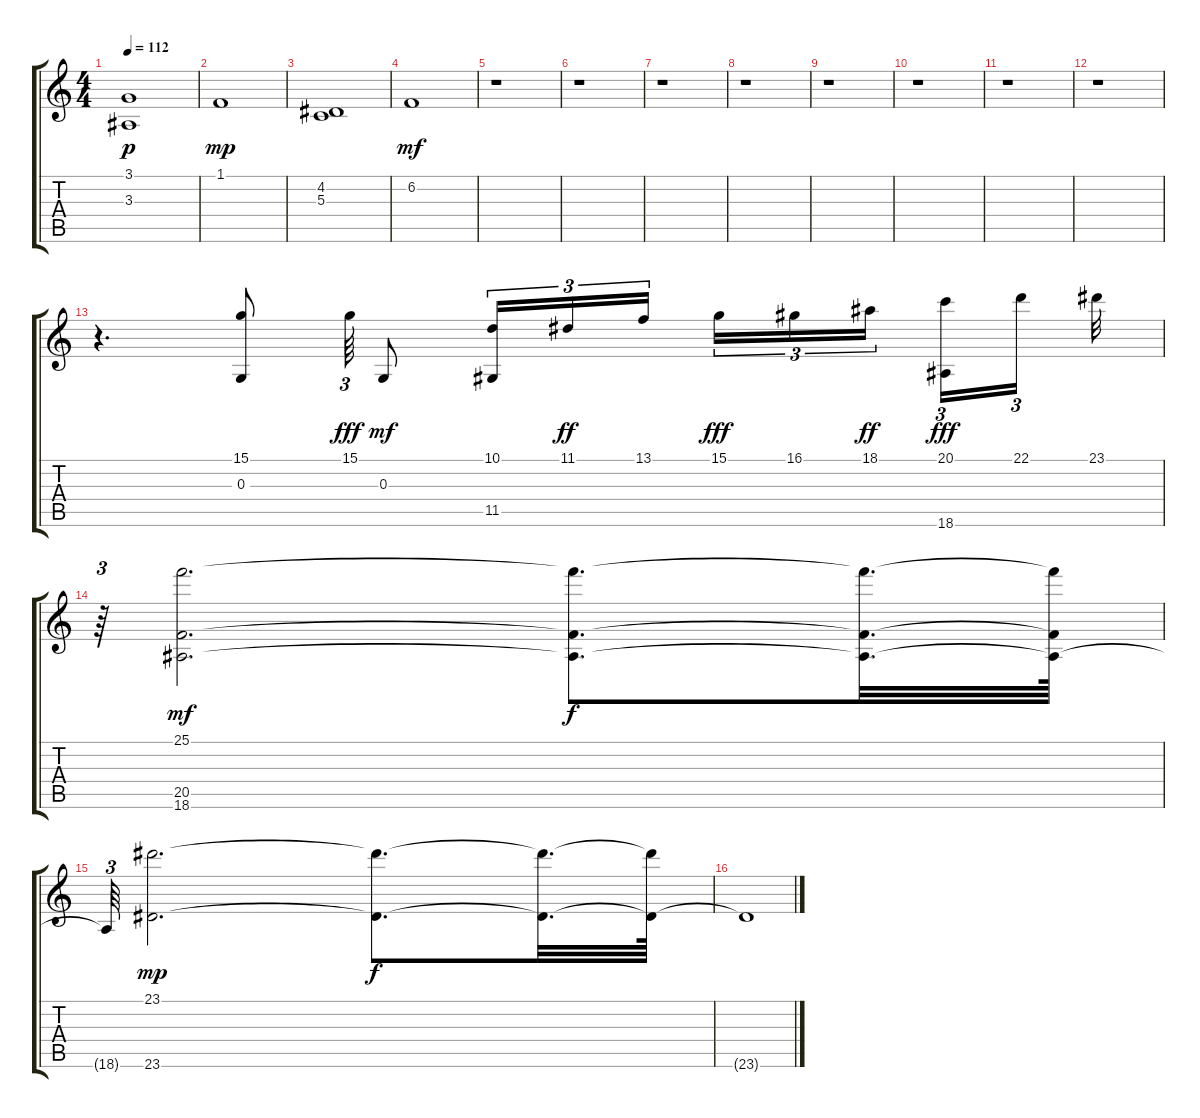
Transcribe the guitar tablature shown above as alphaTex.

\track "" {instrument stringensemble2}
\staff {score tabs}
\tuning (E4 B3 G3 D3 A2 E2) {hide}
\ts (4 4)
\tempo 112
\clef g2
\ks c
(3.1 3.3).1{dy p} |
1.1.1{dy mp} |
(4.2 5.3).1 |
6.2.1{dy mf} |
r.1 |
r.1 |
r.1 |
r.1 |
r.1 |
r.1 |
r.1 |
r.1 |
r.4{d} (15.1 0.3).8{volume 13} 15.1.64{tu (3 2) dy fff} 0.3.8{dy mf} (10.1 11.5).16{tu (3 2)} 11.1.16{tu (3 2) dy ff} 13.1.16{tu (3 2)} 15.1.16{tu (3 2) dy fff} 16.1.16{tu (3 2)} 18.1.16{tu (3 2) dy ff beam splitsecondary} (20.1 18.6).16{tu (3 2) dy fff} 22.1.16{tu (3 2) beam splitsecondary} 23.1.32 |
r.64{tu (3 2)} (25.1 20.5 18.6).2{d dy mf} (25.1{t} 20.5{t} 18.6{t}).8{d dy f} (25.1{t} 20.5{t} 18.6{t}).32{d} (25.1{t} 20.5{t} 18.6{t}).64 |
18.6{t}.64{tu (3 2)} (23.1 23.6).2{d dy mp} (23.1{t} 23.6{t}).8{d dy f} (23.1{t} 23.6{t}).32{d} (23.1{t} 23.6{t}).64 |
23.6{t}.1
